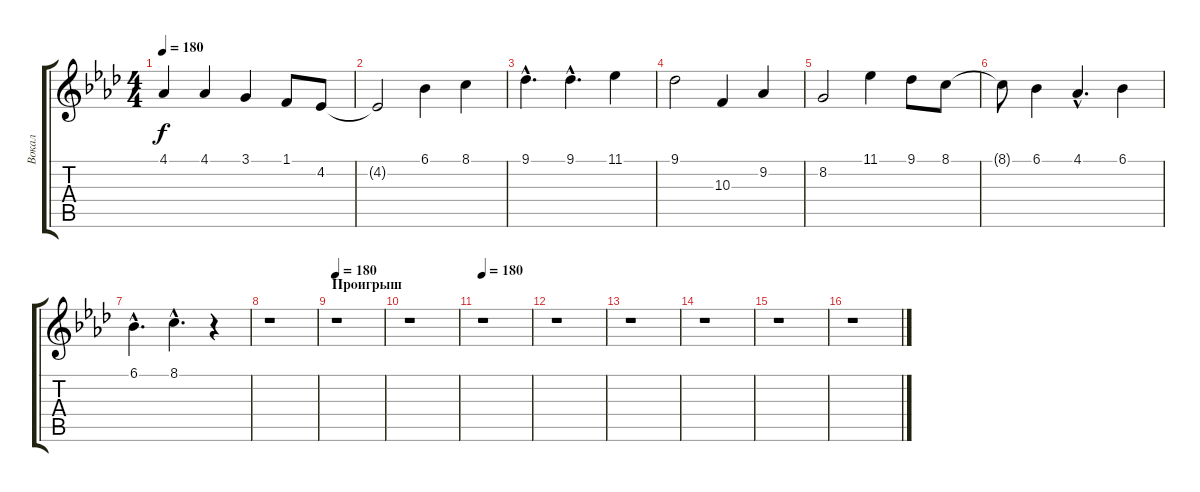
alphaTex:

\track ("Вокал" "Вокал") {instrument viola}
\staff {score tabs}
\tuning (E4 B3 G3 D3 A2 E2) {hide}
\ts (4 4)
\tempo 180
\clef g2
\ks ab
4.1.4{dy f} 4.1.4 3.1.4 1.1.8 4.2.8 |
4.2{t}.2 6.1.4 8.1.4 |
9.1{hac}.4{d} 9.1{hac}.4{d} 11.1.4 |
9.1.2 10.3.4 9.2.4 |
8.2.2 11.1.4 9.1.8 8.1.8 |
8.1{t}.8 6.1.4 4.1{hac}.4{d} 6.1.4 |
6.1{hac}.4{d} 8.1{hac}.4{d} r.4 |
r.1 |
\section ("" "Проигрыш")
\tempo 180
r.1 |
r.1 |
\tempo 180
r.1 |
r.1 |
r.1 |
r.1 |
r.1 |
r.1
